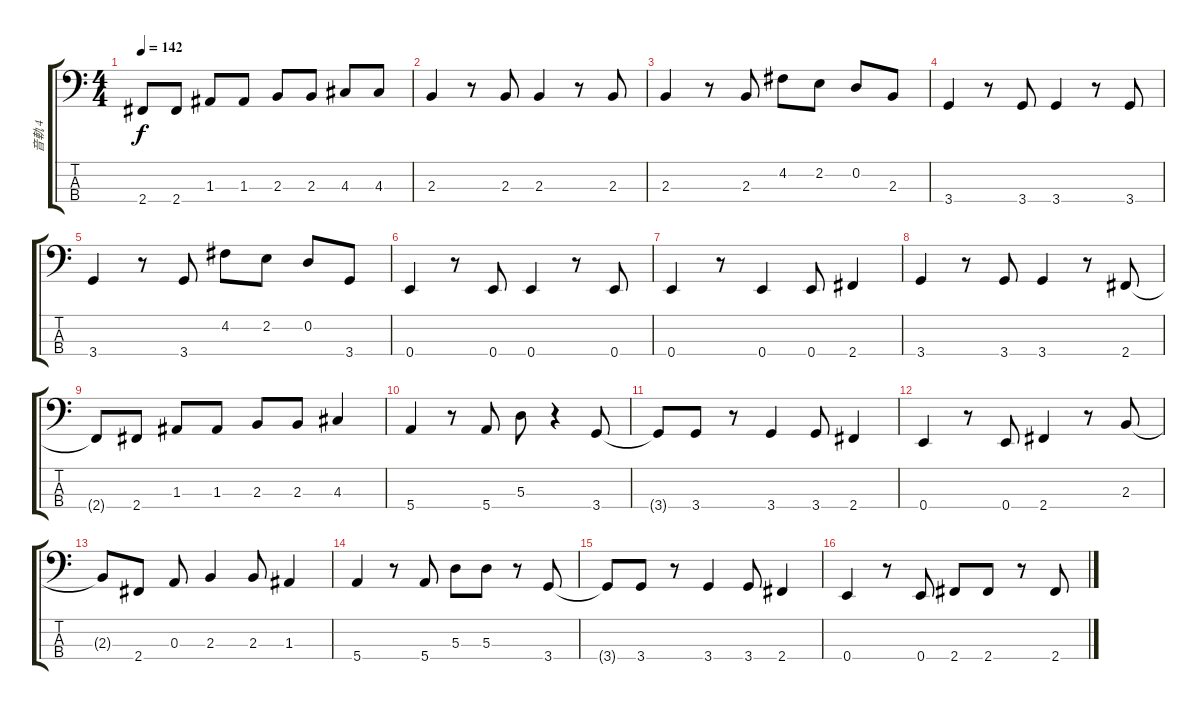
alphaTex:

\track ("音軌 4" "音軌 4") {instrument electricbassfinger}
\staff {score tabs}
\tuning (G2 D2 A1 E1) {hide}
\ts (4 4)
\tempo 142
\clef f4
\ks c
2.4{t}.8{dy f} 2.4.8 1.3.8 1.3.8 2.3.8 2.3.8 4.3.8 4.3.8 |
2.3.4 r.8 2.3.8 2.3.4 r.8 2.3.8 |
2.3.4 r.8 2.3.8 4.2.8 2.2.8 0.2.8 2.3.8 |
3.4.4 r.8 3.4.8 3.4.4 r.8 3.4.8 |
3.4.4 r.8 3.4.8 4.2.8 2.2.8 0.2.8 3.4.8 |
0.4.4 r.8 0.4.8 0.4.4 r.8 0.4.8 |
0.4.4 r.8 0.4.4 0.4.8 2.4.4 |
3.4.4 r.8 3.4.8 3.4.4 r.8 2.4.8 |
2.4{t}.8 2.4.8 1.3.8 1.3.8 2.3.8 2.3.8 4.3.4 |
5.4.4 r.8 5.4.8 5.3.8 r.4 3.4.8 |
3.4{t}.8 3.4.8 r.8 3.4.4 3.4.8 2.4.4 |
0.4.4 r.8 0.4.8 2.4.4 r.8 2.3.8 |
2.3{t}.8 2.4.8 0.3.8 2.3.4 2.3.8 1.3.4 |
5.4.4 r.8 5.4.8 5.3.8 5.3.8 r.8 3.4.8 |
3.4{t}.8 3.4.8 r.8 3.4.4 3.4.8 2.4.4 |
0.4.4 r.8 0.4.8 2.4.8 2.4.8 r.8 2.4.8
